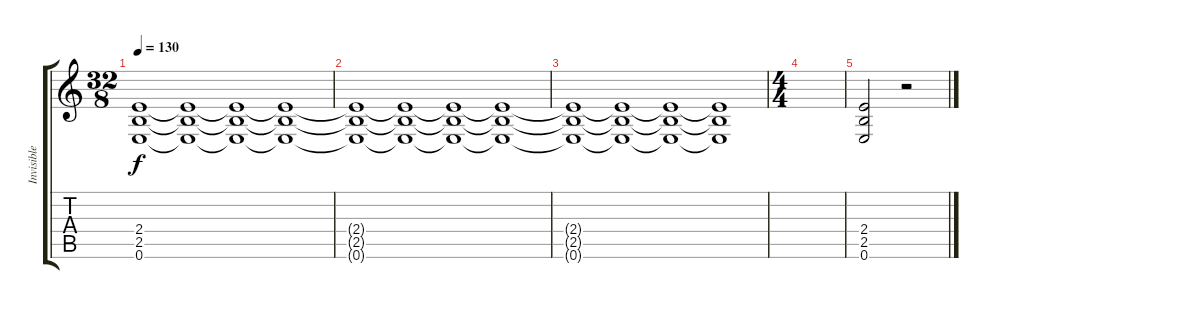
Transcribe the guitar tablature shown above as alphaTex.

\track ("Invisible Guitarist !" "Invisible ") {instrument distortionguitar}
\staff {score tabs}
\tuning (E4 B3 G3 D3 A2 E2) {hide}
\ts (32 8)
\tempo 130
\clef g2
\ks c
(2.4{t} 2.5{t} 0.6{t}).1{dy f} (2.4{t} 2.5{t} 0.6{t}).1 (2.4{t} 2.5{t} 0.6{t}).1 (2.4{t} 2.5{t} 0.6{t}).1 |
(2.4{t} 2.5{t} 0.6{t}).1 (2.4{t} 2.5{t} 0.6{t}).1 (2.4{t} 2.5{t} 0.6{t}).1 (2.4{t} 2.5{t} 0.6{t}).1 |
(2.4{t} 2.5{t} 0.6{t}).1 (2.4{t} 2.5{t} 0.6{t}).1 (2.4{t} 2.5{t} 0.6{t}).1 (2.4{t} 2.5{t} 0.6{t}).1 |
\ts (4 4)
|
(2.4 2.5 0.6).2 r.2
